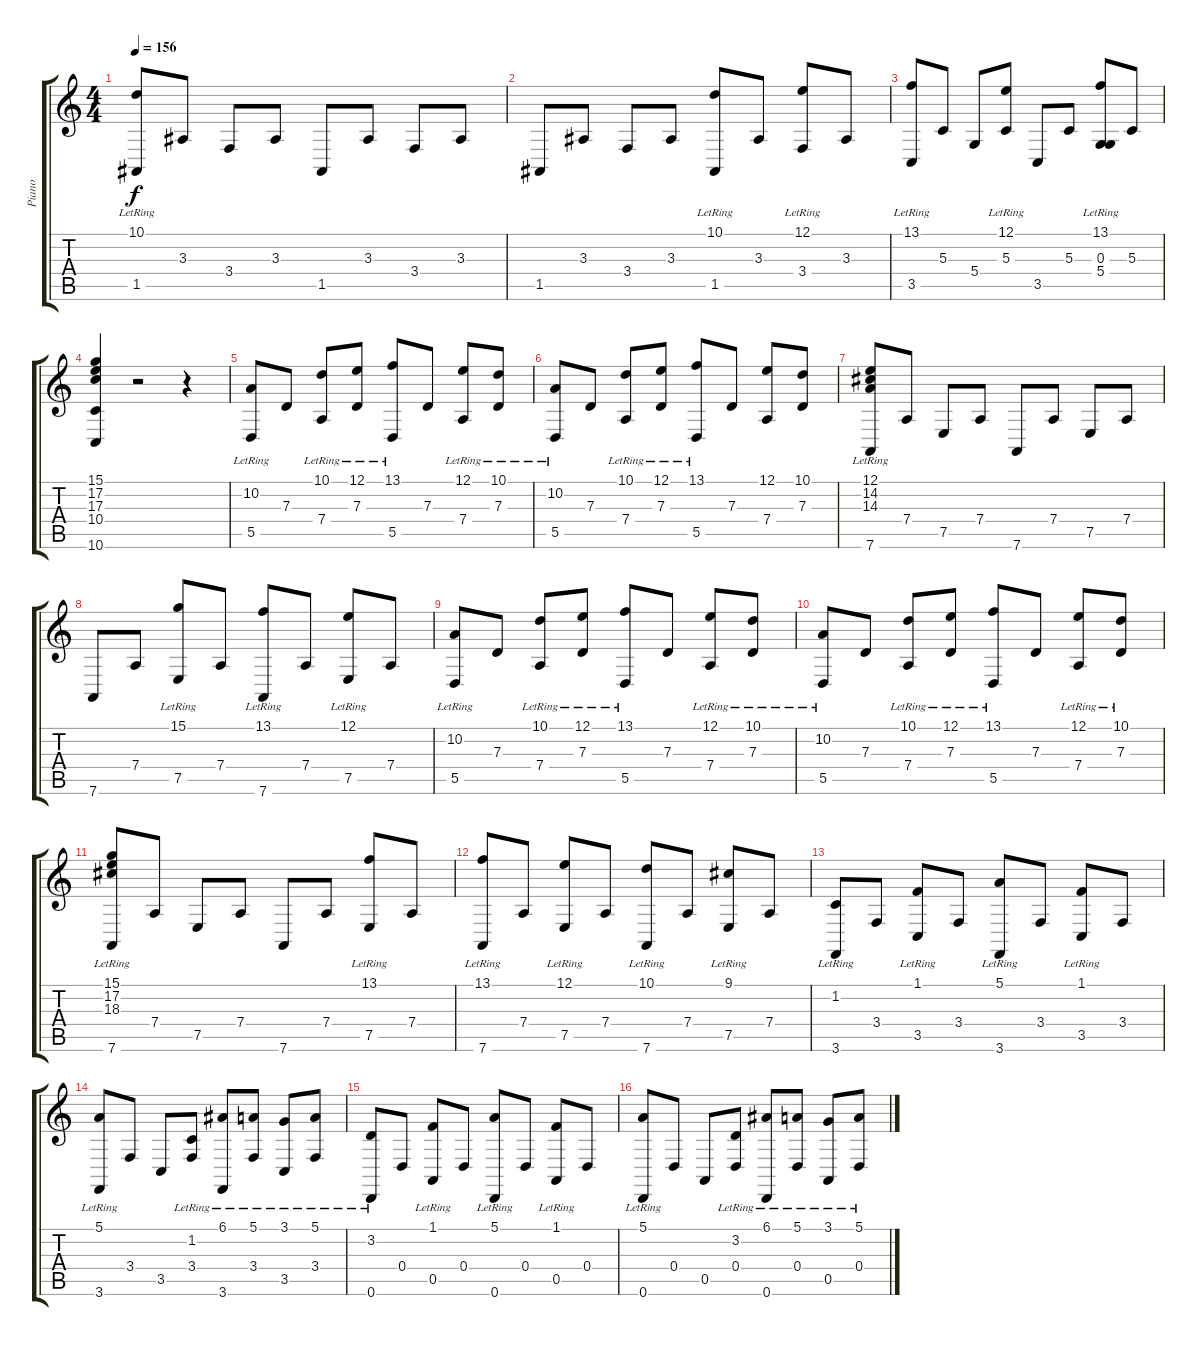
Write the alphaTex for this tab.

\track ("Piano" "Piano") {instrument acousticgrandpiano}
\staff {score tabs}
\tuning (E4 B3 G3 D3 A2 D2) {hide}
\ts (4 4)
\tempo 156
\clef g2
\ks c
(10.1{lr} 1.5).8{dy f} 3.3.8 3.4.8 3.3.8 1.5.8 3.3.8 3.4.8 3.3.8 |
1.5.8 3.3.8 3.4.8 3.3.8 (10.1{lr} 1.5).8 3.3.8 (12.1{lr} 3.4).8 3.3.8 |
(13.1{lr} 3.5).8 5.3.8 5.4.8 (12.1{lr} 5.3).8 3.5.8 5.3.8 (13.1{lr} 0.3 5.4).8 5.3.8 |
(15.1 17.2 17.3 10.4 10.6).4 r.2 r.4 |
\section ("" "")
(10.2{lr} 5.5).8 7.3.8 (10.1{lr} 7.4).8 (12.1{lr} 7.3).8 (13.1{lr} 5.5).8 7.3.8 (12.1{lr} 7.4).8 (10.1{lr} 7.3).8 |
(10.2{lr} 5.5).8 7.3.8 (10.1{lr} 7.4).8 (12.1{lr} 7.3).8 (13.1{lr} 5.5).8 7.3.8 (12.1 7.4).8 (10.1 7.3).8 |
(12.1{lr} 14.2{lr} 14.3{lr} 7.6).8 7.4.8 7.5.8 7.4.8 7.6.8 7.4.8 7.5.8 7.4.8 |
7.6.8 7.4.8 (15.1{lr} 7.5).8 7.4.8 (13.1{lr} 7.6).8 7.4.8 (12.1{lr} 7.5).8 7.4.8 |
(10.2{lr} 5.5).8 7.3.8 (10.1{lr} 7.4).8 (12.1{lr} 7.3).8 (13.1{lr} 5.5).8 7.3.8 (12.1{lr} 7.4).8 (10.1{lr} 7.3).8 |
(10.2{lr} 5.5).8 7.3.8 (10.1{lr} 7.4).8 (12.1{lr} 7.3).8 (13.1{lr} 5.5).8 7.3.8 (12.1{lr} 7.4).8 (10.1{lr} 7.3).8 |
(15.1{lr} 17.2{lr} 18.3{lr} 7.6).8 7.4.8 7.5.8 7.4.8 7.6.8 7.4.8 (13.1{lr} 7.5).8 7.4.8 |
(13.1{lr} 7.6).8 7.4.8 (12.1{lr} 7.5).8 7.4.8 (10.1{lr} 7.6).8 7.4.8 (9.1{lr} 7.5).8 7.4.8 |
\section ("" "")
(1.2{lr} 3.6).8 3.4.8 (1.1{lr} 3.5).8 3.4.8 (5.1{lr} 3.6).8 3.4.8 (1.1{lr} 3.5).8 3.4.8 |
(5.1{lr} 3.6).8 3.4.8 3.5.8 (1.2{lr} 3.4).8 (6.1{lr} 3.6).8 (5.1{lr} 3.4).8 (3.1{lr} 3.5).8 (5.1{lr} 3.4).8 |
(3.2{lr} 0.6).8 0.4.8 (1.1{lr} 0.5).8 0.4.8 (5.1{lr} 0.6).8 0.4.8 (1.1{lr} 0.5).8 0.4.8 |
(5.1{lr} 0.6).8 0.4.8 0.5.8 (3.2{lr} 0.4).8 (6.1{lr} 0.6).8 (5.1{lr} 0.4).8 (3.1{lr} 0.5).8 (5.1{lr} 0.4).8
